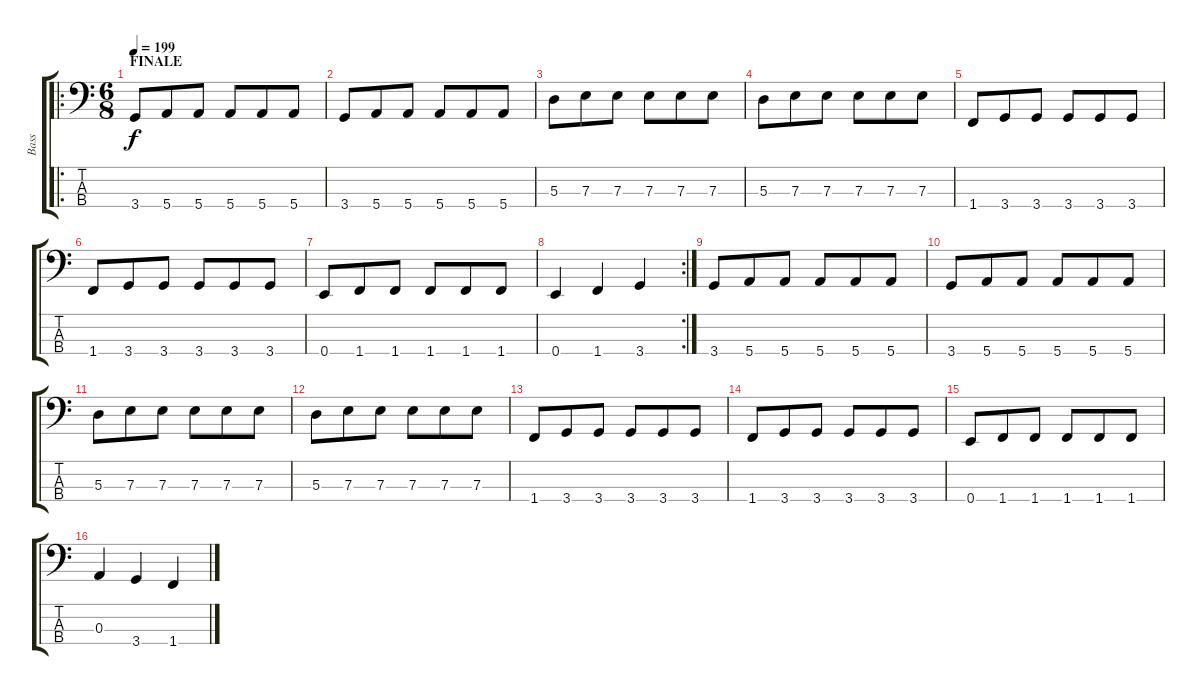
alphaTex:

\track ("Bass" "Bass") {instrument electricbasspick}
\staff {score tabs}
\tuning (G2 D2 A1 E1) {hide}
\ro
\ts (6 8)
\section ("" "FINALE")
\tempo 199
\clef f4
\ks c
3.4.8{dy f} 5.4.8 5.4.8 5.4.8 5.4.8 5.4.8 |
3.4.8 5.4.8 5.4.8 5.4.8 5.4.8 5.4.8 |
5.3.8 7.3.8 7.3.8 7.3.8 7.3.8 7.3.8 |
5.3.8 7.3.8 7.3.8 7.3.8 7.3.8 7.3.8 |
1.4.8 3.4.8 3.4.8 3.4.8 3.4.8 3.4.8 |
1.4.8 3.4.8 3.4.8 3.4.8 3.4.8 3.4.8 |
0.4.8 1.4.8 1.4.8 1.4.8 1.4.8 1.4.8 |
\rc 2
0.4.4 1.4.4 3.4.4 |
3.4.8 5.4.8 5.4.8 5.4.8 5.4.8 5.4.8 |
3.4.8 5.4.8 5.4.8 5.4.8 5.4.8 5.4.8 |
5.3.8 7.3.8 7.3.8 7.3.8 7.3.8 7.3.8 |
5.3.8 7.3.8 7.3.8 7.3.8 7.3.8 7.3.8 |
1.4.8 3.4.8 3.4.8 3.4.8 3.4.8 3.4.8 |
1.4.8 3.4.8 3.4.8 3.4.8 3.4.8 3.4.8 |
0.4.8 1.4.8 1.4.8 1.4.8 1.4.8 1.4.8 |
0.3.4 3.4.4 1.4.4
